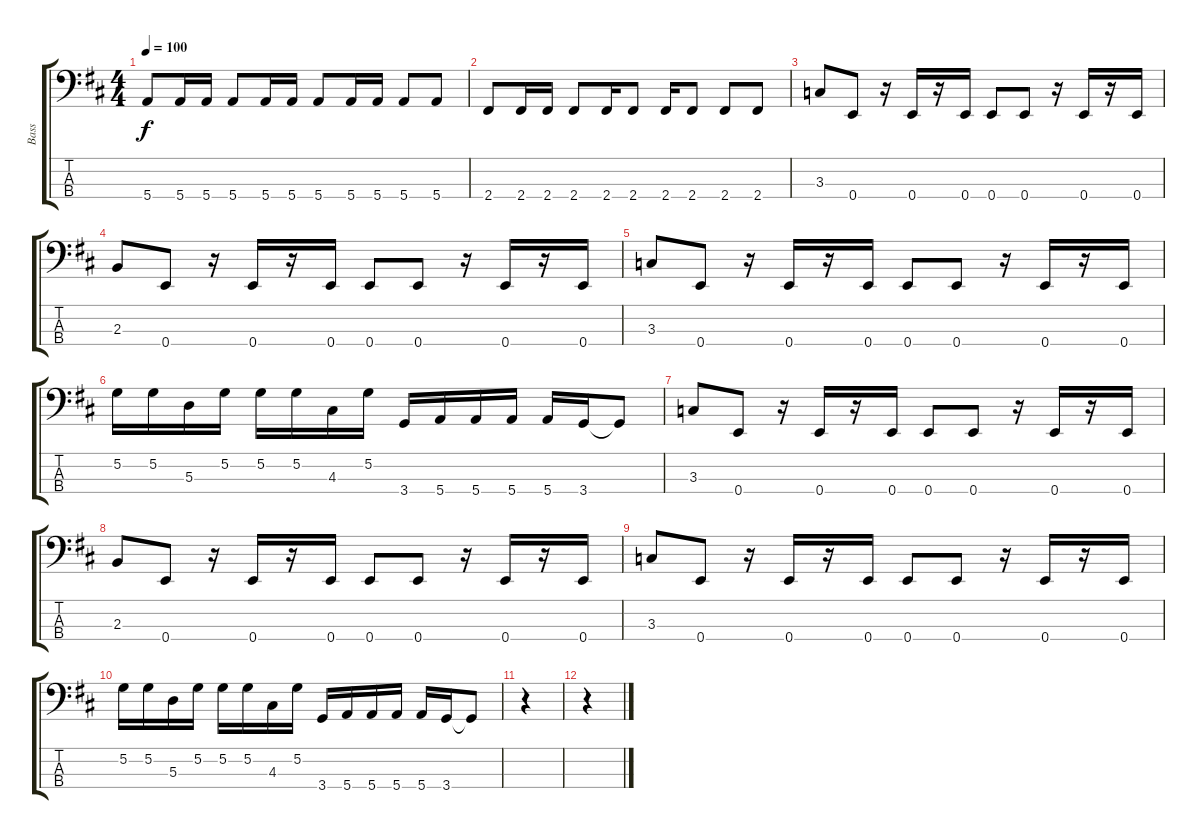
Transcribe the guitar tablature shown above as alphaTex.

\track ("Bass" "Bass") {instrument slapbass1}
\staff {score tabs}
\tuning (G2 D2 A1 E1) {hide}
\ts (4 4)
\tempo 100
\clef f4
\ks d
5.4.8{dy f} 5.4.16 5.4.16 5.4.8 5.4.16 5.4.16 5.4.8 5.4.16 5.4.16 5.4.8 5.4.8 |
2.4.8 2.4.16 2.4.16 2.4.8 2.4.16 2.4.8 2.4.16 2.4.8 2.4.8 2.4.8 |
3.3.8 0.4.8 r.16 0.4.16 r.16 0.4.16 0.4.8 0.4.8 r.16 0.4.16 r.16 0.4.16 |
2.3.8 0.4.8 r.16 0.4.16 r.16 0.4.16 0.4.8 0.4.8 r.16 0.4.16 r.16 0.4.16 |
3.3.8 0.4.8 r.16 0.4.16 r.16 0.4.16 0.4.8 0.4.8 r.16 0.4.16 r.16 0.4.16 |
5.2.16 5.2.16 5.3.16 5.2.16 5.2.16 5.2.16 4.3.16 5.2.16 3.4.16 5.4.16 5.4.16 5.4.16 5.4.16 3.4.16 3.4{t}.8 |
3.3.8 0.4.8 r.16 0.4.16 r.16 0.4.16 0.4.8 0.4.8 r.16 0.4.16 r.16 0.4.16 |
2.3.8 0.4.8 r.16 0.4.16 r.16 0.4.16 0.4.8 0.4.8 r.16 0.4.16 r.16 0.4.16 |
3.3.8 0.4.8 r.16 0.4.16 r.16 0.4.16 0.4.8 0.4.8 r.16 0.4.16 r.16 0.4.16 |
5.2.16 5.2.16 5.3.16 5.2.16 5.2.16 5.2.16 4.3.16 5.2.16 3.4.16 5.4.16 5.4.16 5.4.16 5.4.16 3.4.16 3.4{t}.8 |
r.4 |
r.4
